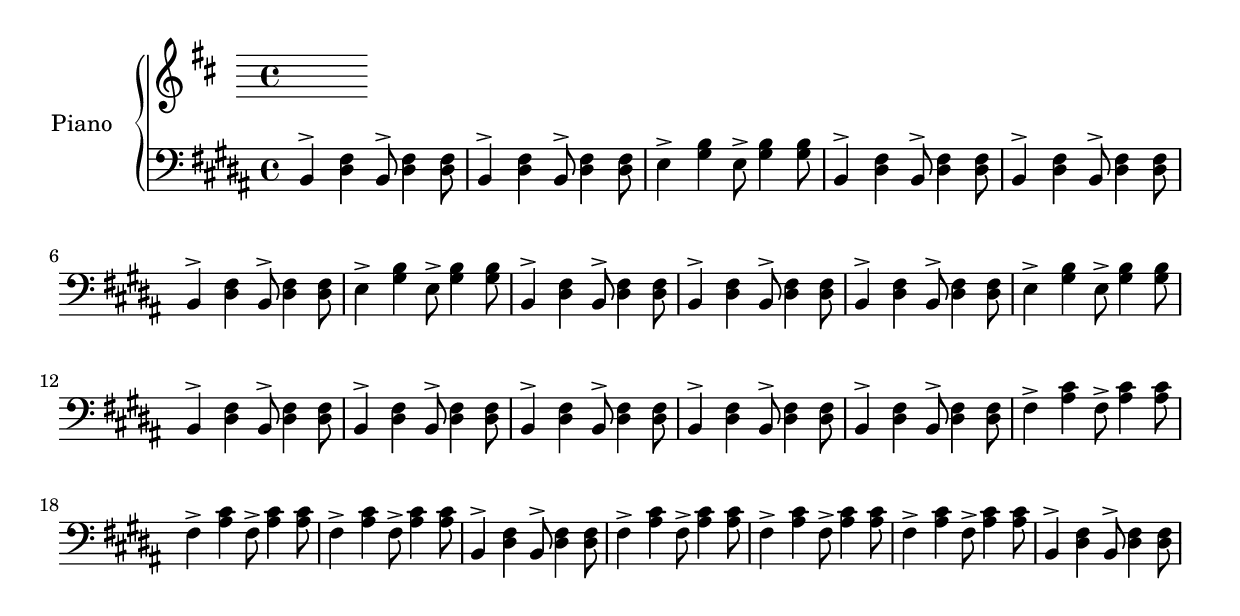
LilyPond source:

\version "2.20.0"

\include "articulate.ly"

% Rhythm
OneTwoThreeAndNoFourAndB = \relative c {
    b4^\accent <<dis4 fis>> b,8^\accent  <<dis4 fis>> <<dis8 fis>> |
}

OneTwoThreeAndNoFourAndE = \transpose b e' \OneTwoThreeAndNoFourAndB
OneTwoThreeAndNoFourAndFSharp = \transpose b fis' \OneTwoThreeAndNoFourAndB

% Intro
IntroRhythm = \relative c {
    \repeat unfold 2 \OneTwoThreeAndNoFourAndB
    \OneTwoThreeAndNoFourAndE
    \OneTwoThreeAndNoFourAndB
}

%Verse
Verse = \relative c {
    \repeat unfold 2 \IntroRhythm
    \repeat unfold 4 \OneTwoThreeAndNoFourAndB
    \repeat unfold 2 {
        \repeat unfold 3 \OneTwoThreeAndNoFourAndFSharp
        \OneTwoThreeAndNoFourAndB
    }
}

Bass = \relative c {
    % intro
    \IntroRhythm
    \Verse
}


% melody
Melody = \relative c' {
}

upper = \relative c'' {
    \clef treble
    %\key b \minor % harmonic minor
    \time 4/4
    \key d \major
    \Melody
}

lower = \relative c {
    \clef bass
    %\key b \minor  % harmonic minor
    \time 4/4
    \set Staff.pedalSustainStyle = #'mixed
    \key b \major
    \Bass
}

\score {
    \new PianoStaff <<
        \set PianoStaff.instrumentName = #"Piano  "
        \new Staff = "upper" \upper
        \new Staff = "lower" \lower
    >>
    \layout { }
    \midi { 
        \tempo 4 = 160
    }
}